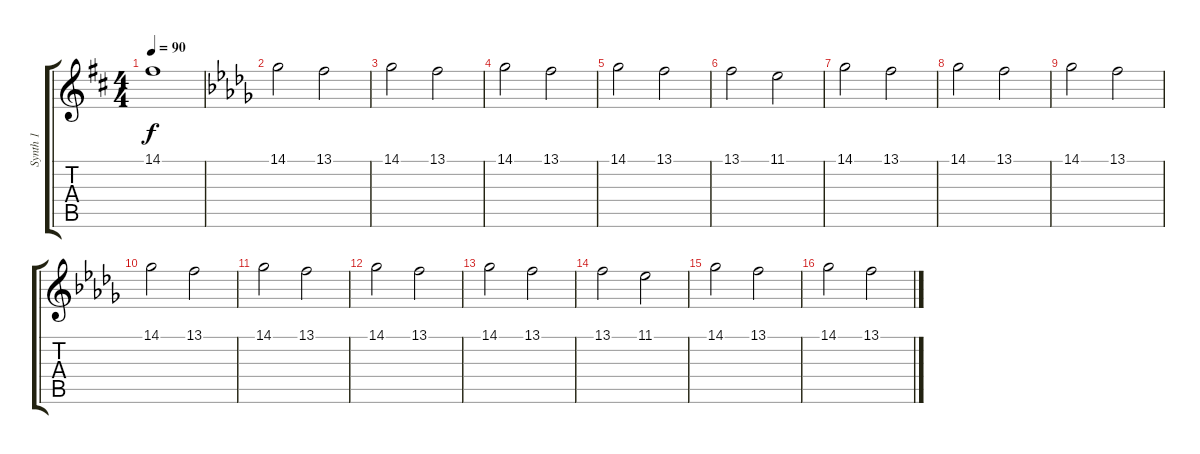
\track ("Synth 1" "Synth 1") {instrument pad2warm}
\staff {score tabs}
\tuning (E4 B3 G3 D3 A2 E2) {hide}
\ts (4 4)
\tempo 90
\clef g2
\ks d
14.1{t}.1{dy f} |
\ks db
14.1.2 13.1.2 |
14.1.2 13.1.2 |
14.1.2 13.1.2 |
14.1.2 13.1.2 |
13.1.2 11.1.2 |
14.1.2 13.1.2 |
14.1.2 13.1.2 |
14.1.2 13.1.2 |
14.1.2 13.1.2 |
14.1.2 13.1.2 |
14.1.2 13.1.2 |
14.1.2 13.1.2 |
13.1.2 11.1.2 |
14.1.2 13.1.2 |
14.1.2 13.1.2
